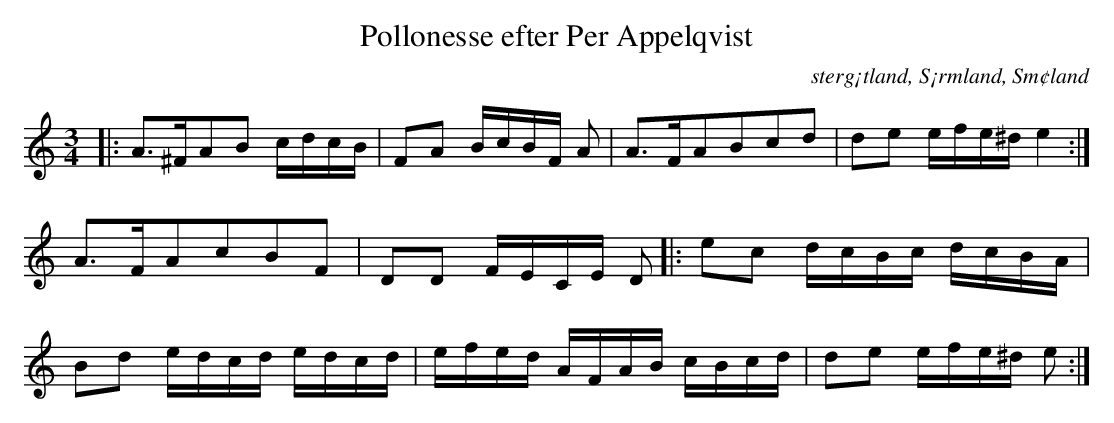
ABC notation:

X:1
T:Pollonesse efter Per Appelqvist
O: sterg¡tland, S¡rmland, Sm¢land
M:3/4
L:1/8
K:C
|: A>^FAB c/2d/2c/2B/2| FA B/2c/2B/2F/2 A | A>FABcd | de e/2f/2e/2^d/2 e2 :| A>FAcBF | DD F/2E/2C/2E/2 D |: ec d/2c/2B/2c/2 d/2c/2B/2A/2 | Bd e/2d/2c/2d/2 e/2d/2c/2d/2 |e/2f/2e/2d/2 A/2F/2A/2B/2 c/2B/2c/2d/2 | de e/2f/2e/2^d/2 e :|
